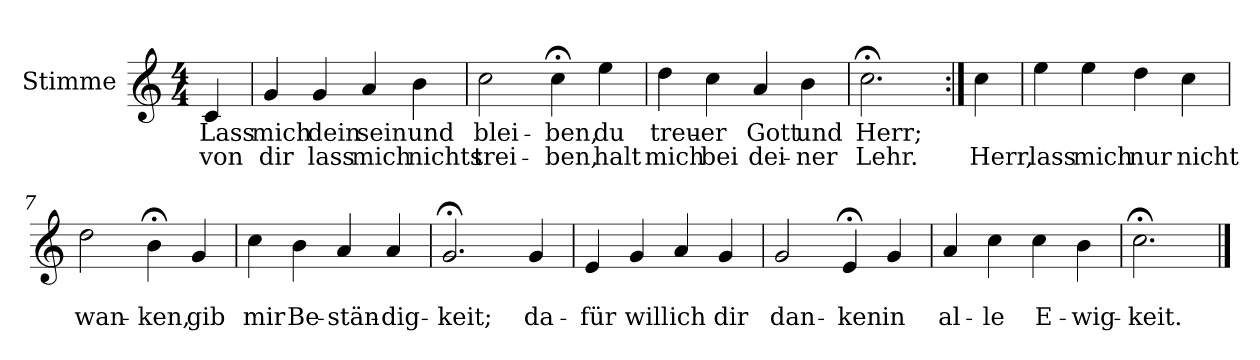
**kern	**text	**text
*part1	*part1	*part1
*staff1	*staff1	*staff1
*I"Stimme	*	*
*I'St.	*	*
*clefG2	*	*
*k[]	*	*
*M4/4	*	*
=	=	=
!	!LO:LY:b	!LO:LY:b
4c/	Lass	von
=1	=1	=1
!	!LO:LY:b	!LO:LY:b
4g/	mich	dir
!	!LO:LY:b	!LO:LY:b
4g/	dein	lass
!	!LO:LY:b	!LO:LY:b
4a/	sein	mich
!	!LO:LY:b	!LO:LY:b
4b\	und	nichts
=2	=2	=2
!	!LO:LY:b	!LO:LY:b
2cc\	blei-	trei-
!	!LO:LY:b	!LO:LY:b
4cc;<\	-ben,	-ben,
!	!LO:LY:b	!LO:LY:b
4ee\	du	halt
=3	=3	=3
!	!LO:LY:b	!LO:LY:b
4dd\	treu-	mich
!	!LO:LY:b	!LO:LY:b
4cc\	-er	bei
!	!LO:LY:b	!LO:LY:b
4a/	Gott	dei-
!	!LO:LY:b	!LO:LY:b
4b\	und	-ner
=4	=4	=4
!	!LO:LY:b	!LO:LY:b
2.cc;<\	Herr;	Lehr.
=5:|!	=5:|!	=5:|!
!	!	!LO:LY:b
4cc\	.	Herr,
!!LO:LB:g=z
=6	=6	=6
!	!	!LO:LY:b
4ee\	.	lass
!	!	!LO:LY:b
4ee\	.	mich
!	!	!LO:LY:b
4dd\	.	nur
!	!	!LO:LY:b
4cc\	.	nicht
=7	=7	=7
!	!	!LO:LY:b
2dd\	.	wan-
!	!	!LO:LY:b
4b;<\	.	-ken,
!	!	!LO:LY:b
4g/	.	gib
=8	=8	=8
!	!	!LO:LY:b
4cc\	.	mir
!	!	!LO:LY:b
4b\	.	Be-
!	!	!LO:LY:b
4a/	.	-stän-
!	!	!LO:LY:b
4a/	.	-dig-
=9	=9	=9
!	!	!LO:LY:b
2.g;</	.	-keit;
!	!	!LO:LY:b
4g/	.	da-
=10	=10	=10
!	!	!LO:LY:b
4e/	.	-für
!	!	!LO:LY:b
4g/	.	will
!	!	!LO:LY:b
4a/	.	ich
!	!	!LO:LY:b
4g/	.	dir
=11	=11	=11
!	!	!LO:LY:b
2g/	.	dan-
!	!	!LO:LY:b
4e;</	.	-ken
!	!	!LO:LY:b
4g/	.	in
!!LO:LB:g=z
=12	=12	=12
!	!	!LO:LY:b
4a/	.	al-
!	!	!LO:LY:b
4cc\	.	-le
!	!	!LO:LY:b
4cc\	.	E-
!	!	!LO:LY:b
4b\	.	-wig-
=13	=13	=13
!	!	!LO:LY:b
2.cc;<\	.	-keit.
==	==	==
*-	*-	*-
